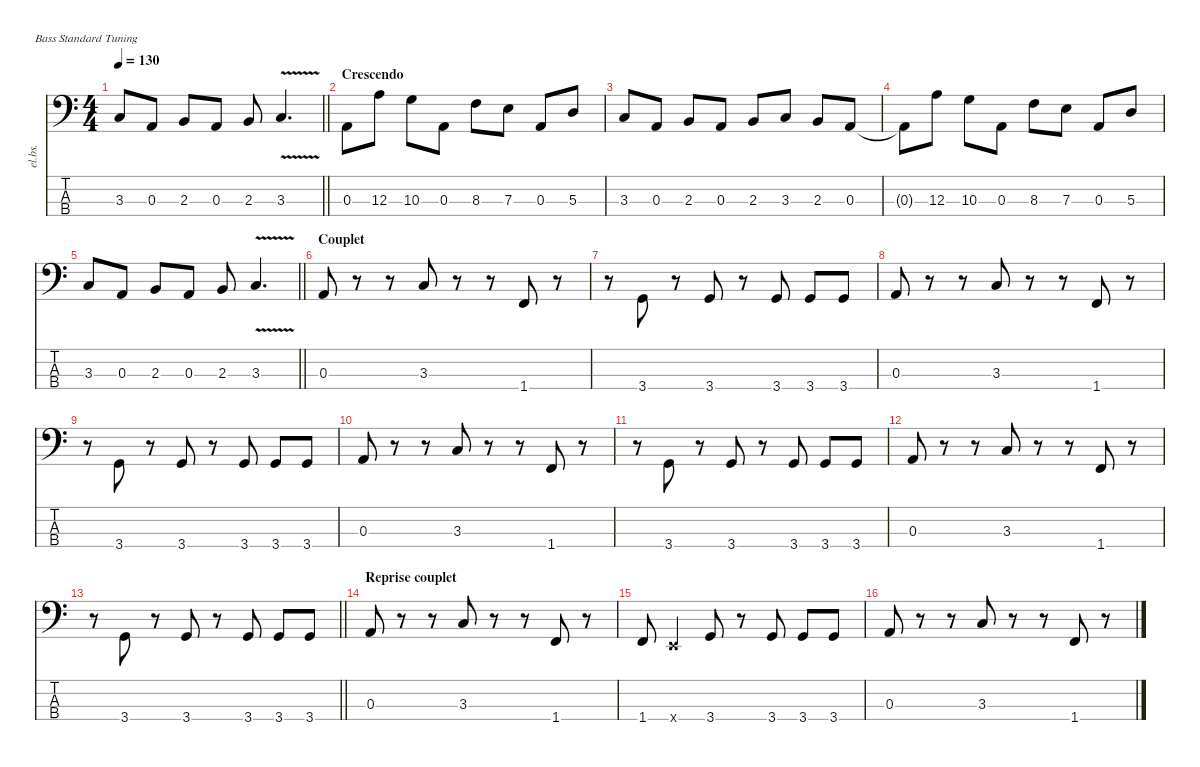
\defaultSystemsLayout 4
\hideDynamics
\bracketExtendMode nobrackets
\track ("Chipon" "el.bs.") {instrument electricbassfinger}
\staff {score tabs}
\tuning (G2 D2 A1 E1)
\ts (4 4)
\tempo 130
\clef f4
\barLineRight lightlight
\ks c
3.3.8{dy f beam Up} 0.3.8{beam Up} 2.3.8{beam Up} 0.3.8{beam Up} 2.3.8{beam Up} 3.3{v}.4{d beam Up} |
\section ("" "Crescendo")
0.3.8{dy mp beam Down} 12.3.8{beam Down} 10.3.8{beam Down} 0.3.8{beam Down} 8.3.8{beam Down} 7.3.8{beam Down} 0.3.8{beam Up} 5.3.8{beam Up} |
3.3.8{beam Up} 0.3.8{beam Up} 2.3.8{beam Up} 0.3.8{beam Up} 2.3.8{beam Up} 3.3.8{beam Up} 2.3.8{beam Up} 0.3.8{beam Up} |
0.3{t}.8{dy mf beam Down} 12.3.8{beam Down} 10.3.8{beam Down} 0.3.8{beam Down} 8.3.8{beam Down} 7.3.8{beam Down} 0.3.8{beam Up} 5.3.8{beam Up} |
\barLineRight lightlight
3.3.8{dy f beam Up} 0.3.8{beam Up} 2.3.8{beam Up} 0.3.8{beam Up} 2.3.8{beam Up} 3.3{v}.4{d beam Up} |
\section ("" "Couplet")
0.3.8{beam Up} r.8{beam Up} r.8{beam Up} 3.3.8{beam Up} r.8{beam Up} r.8{beam Up} 1.4.8{beam Up} r.8{beam Up} |
r.8{beam Down} 3.4.8{beam Up} r.8{beam Up} 3.4.8{beam Up} r.8{beam Up} 3.4.8{beam Up} 3.4.8{beam Up} 3.4.8{beam Up} |
0.3.8{beam Up} r.8{beam Up} r.8{beam Up} 3.3.8{beam Up} r.8{beam Up} r.8{beam Up} 1.4.8{beam Up} r.8{beam Up} |
r.8{beam Down} 3.4.8{beam Up} r.8{beam Up} 3.4.8{beam Up} r.8{beam Up} 3.4.8{beam Up} 3.4.8{beam Up} 3.4.8{beam Up} |
0.3.8{beam Up} r.8{beam Up} r.8{beam Up} 3.3.8{beam Up} r.8{beam Up} r.8{beam Up} 1.4.8{beam Up} r.8{beam Up} |
r.8{beam Down} 3.4.8{beam Up} r.8{beam Up} 3.4.8{beam Up} r.8{beam Up} 3.4.8{beam Up} 3.4.8{beam Up} 3.4.8{beam Up} |
0.3.8{beam Up} r.8{beam Up} r.8{beam Up} 3.3.8{beam Up} r.8{beam Up} r.8{beam Up} 1.4.8{beam Up} r.8{beam Up} |
\barLineRight lightlight
r.8{beam Down} 3.4.8{beam Up} r.8{beam Up} 3.4.8{beam Up} r.8{beam Up} 3.4.8{beam Up} 3.4.8{beam Up} 3.4.8{beam Up} |
\section ("" "Reprise couplet")
0.3.8{beam Up} r.8{beam Up} r.8{beam Up} 3.3.8{beam Up} r.8{beam Up} r.8{beam Up} 1.4.8{beam Up} r.8{beam Up} |
1.4.8{dy mf beam Up} 0.4{x}.4{beam Up} 3.4.8{dy f beam Up} r.8{beam Up} 3.4.8{beam Up} 3.4.8{beam Up} 3.4.8{beam Up} |
0.3.8{beam Up} r.8{beam Up} r.8{beam Up} 3.3.8{beam Up} r.8{beam Up} r.8{beam Up} 1.4.8{beam Up} r.8{beam Up}
